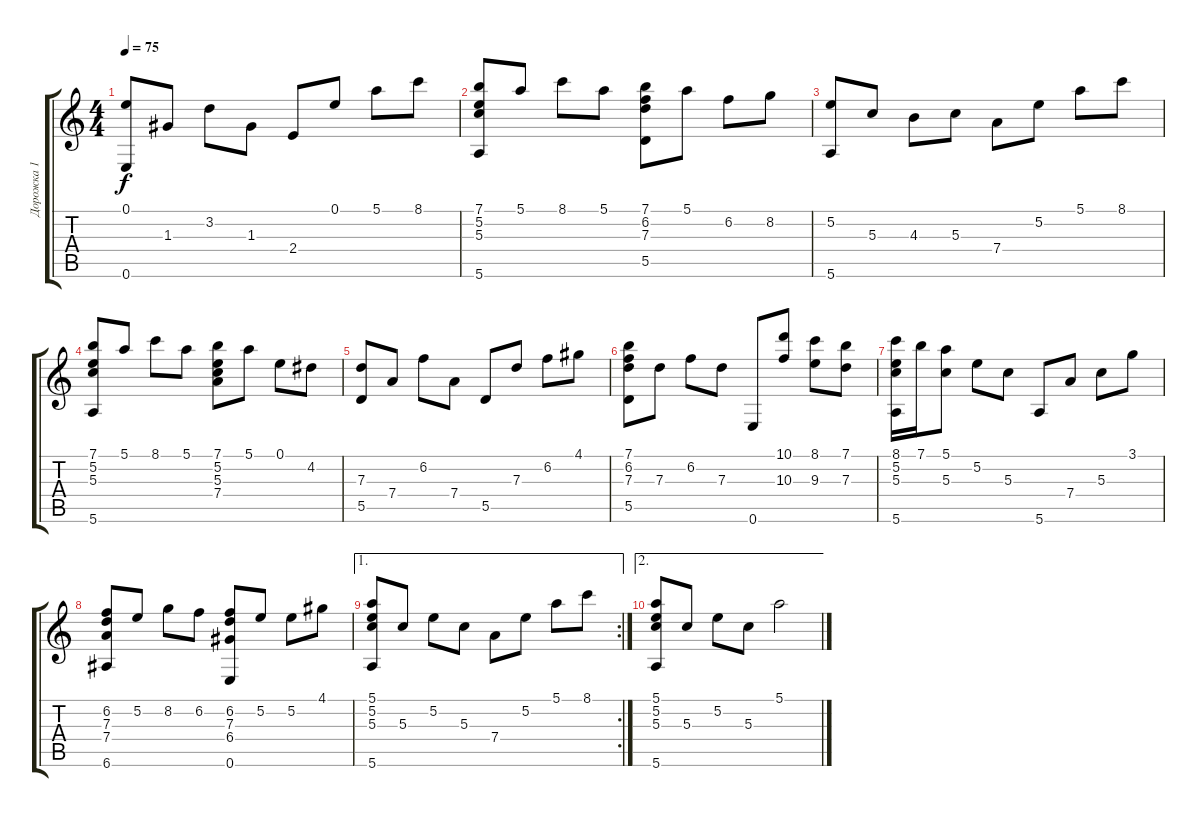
\track ("Дорожка 1" "Дорожка 1") {instrument acousticguitarnylon}
\staff {score tabs}
\tuning (E4 B3 G3 D3 A2 E2) {hide}
\ts (4 4)
\tempo 75
\clef g2
\ks c
(0.1 0.6).8{dy f} 1.3.8 3.2.8 1.3.8 2.4.8 0.1.8 5.1.8 8.1.8 |
(7.1 5.2 5.3 5.6).8 5.1.8 8.1.8 5.1.8 (7.1 6.2 7.3 5.5).8 5.1.8 6.2.8 8.2.8 |
(5.2 5.6).8 5.3.8 4.3.8 5.3.8 7.4.8 5.2.8 5.1.8 8.1.8 |
(7.1 5.2 5.3 5.6).8 5.1.8 8.1.8 5.1.8 (7.1 5.2 5.3 7.4).8 5.1.8 0.1.8 4.2.8 |
(7.3 5.5).8 7.4.8 6.2.8 7.4.8 5.5.8 7.3.8 6.2.8 4.1.8 |
(7.1 6.2 7.3 5.5).8 7.3.8 6.2.8 7.3.8 0.6.8 (10.1 10.3).8 (8.1 9.3).8 (7.1 7.3).8 |
(8.1 5.2 5.3 5.6).16 7.1.16 (5.1 5.3).8 5.2.8 5.3.8 5.6.8 7.4.8 5.3.8 3.1.8 |
(6.2 7.3 7.4 6.6).8 5.2.8 8.2.8 6.2.8 (6.2 7.3 6.4 0.6).8 5.2.8 5.2.8 4.1.8 |
\ae 1
\rc 2
(5.1 5.2 5.3 5.6).8 5.3.8 5.2.8 5.3.8 7.4.8 5.2.8 5.1.8 8.1.8 |
\ae 2
(5.1 5.2 5.3 5.6).8 5.3.8 5.2.8 5.3.8 5.1.2
